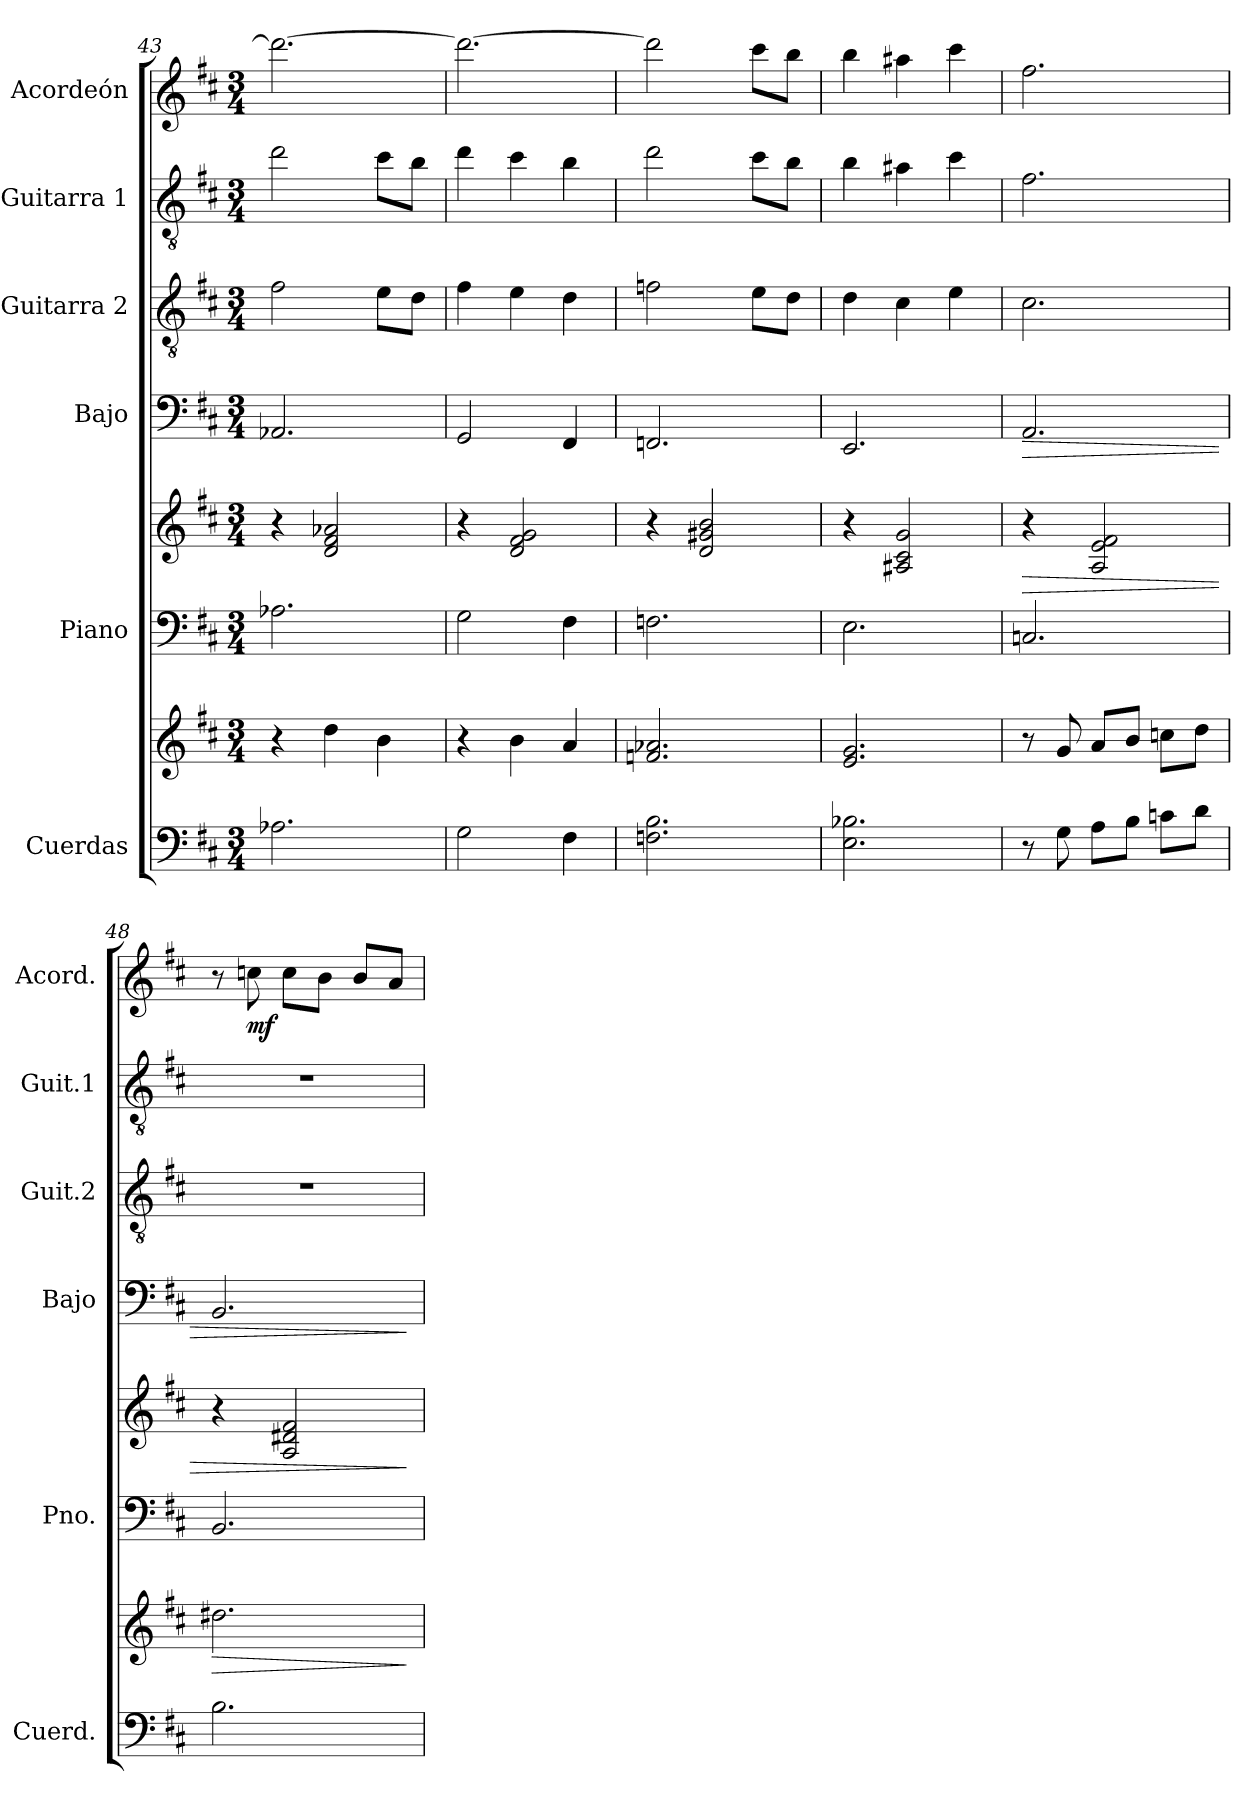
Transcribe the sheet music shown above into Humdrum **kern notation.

**kern	**kern	**dynam	**kern	**kern	**dynam	**kern	**dynam	**kern	**kern	**kern	**dynam
*part6	*part6	*part6	*part5	*part5	*part5	*part4	*part4	*part3	*part2	*part1	*part1
*staff8	*staff7	*staff7/8	*staff6	*staff5	*staff5/6	*staff4	*staff4	*staff3	*staff2	*staff1	*staff1
*I"Cuerdas	*	*	*I"Piano	*	*	*I"Bajo	*	*I"Guitarra 2	*I"Guitarra 1	*I"Acordeón	*
*I'Cuerd.	*	*	*I'Pno.	*	*	*I'Bajo	*	*I'Guit.2	*I'Guit.1	*I'Acord.	*
*clefF4	*clefG2	*	*clefF4	*clefG2	*	*clefF4	*	*clefGv2	*clefGv2	*clefG2	*
*	*	*	*	*	*	*ITrd7c12	*	*	*	*	*
*k[f#c#]	*k[f#c#]	*	*k[f#c#]	*k[f#c#]	*	*k[f#c#]	*	*k[f#c#]	*k[f#c#]	*k[f#c#]	*
*M3/4	*M3/4	*	*M3/4	*M3/4	*	*M3/4	*	*M3/4	*M3/4	*M3/4	*
=43	=43	=43	=43	=43	=43	=43	=43	=43	=43	=43	=43
2.A-X\	4r	.	2.A-X\	4r	.	2.AAA-X/	.	2f#\	2dd\	2.ddd\_	.
.	4dd\	.	.	2d/ 2f#/ 2a-X/	.	.	.	.	.	.	.
.	4b\	.	.	.	.	.	.	8e\L	8cc#\L	.	.
.	.	.	.	.	.	.	.	8d\J	8b\J	.	.
=44	=44	=44	=44	=44	=44	=44	=44	=44	=44	=44	=44
2G\	4r	.	2G\	4r	.	2GGG/	.	4f#\	4dd\	2.ddd\_	.
.	4b\	.	.	2d/ 2f#/ 2g/	.	.	.	4e\	4cc#\	.	.
4F#\	4a/	.	4F#\	.	.	4FFF#/	.	4d\	4b\	.	.
=45	=45	=45	=45	=45	=45	=45	=45	=45	=45	=45	=45
2.Fn\ 2.B\	2.fn/ 2.a-X/	.	2.Fn\	4r	.	2.FFFn/	.	2fn\	2dd\	2ddd\]	.
.	.	.	.	2d/ 2g#X/ 2b/	.	.	.	.	.	.	.
.	.	.	.	.	.	.	.	8e\L	8cc#\L	8ccc#\L	.
.	.	.	.	.	.	.	.	8d\J	8b\J	8bb\J	.
=46	=46	=46	=46	=46	=46	=46	=46	=46	=46	=46	=46
2.E\ 2.B-X\	2.e/ 2.g/	.	2.E\	4r	.	2.EEE/	.	4d\	4b\	4bb\	.
.	.	.	.	2A#X/ 2c#/ 2g/	.	.	.	4c#\	4a#X\	4aa#X\	.
.	.	.	.	.	.	.	.	4e\	4cc#\	4ccc#\	.
=47	=47	=47	=47	=47	=47	=47	=47	=47	=47	=47	=47
!	!	!	!	!	!LO:HP:b	!	!LO:HP:b	!	!	!	!
8r	8r	.	2.Cn/	4r	>	2.AAA/	>	2.c#\	2.f#\	2.ff#\	.
8G\	8g/	.	.	.	.	.	.	.	.	.	.
8A\L	8a/L	.	.	2A/ 2e/ 2f#/	.	.	.	.	.	.	.
8B\J	8b/J	.	.	.	.	.	.	.	.	.	.
8cn\L	8ccn\L	.	.	.	.	.	.	.	.	.	.
8d\J	8dd\J	.	.	.	.	.	.	.	.	.	.
=48	=48	=48	=48	=48	=48	=48	=48	=48	=48	=48	=48
!	!	!LO:HP:b	!	!	!	!	!	!	!	!	!
2.B\	2.dd#X\	>	2.BB/	4r	.	2.BBB/	.	2.r	2.r	8r	.
!	!	!	!	!	!	!	!	!	!	!	!LO:DY:b
.	.	.	.	.	.	.	.	.	.	8ccn\	mf
.	.	.	.	2A/ 2d#X/ 2f#/	.	.	.	.	.	8cc\L	.
.	.	.	.	.	.	.	.	.	.	8b\J	.
.	.	.	.	.	.	.	.	.	.	8b/L	.
.	.	.	.	.	.	.	.	.	.	8a/J	.
.	.	]	.	.	]	.	]	.	.	.	.
=	=	=	=	=	=	=	=	=	=	=	=
*-	*-	*-	*-	*-	*-	*-	*-	*-	*-	*-	*-
